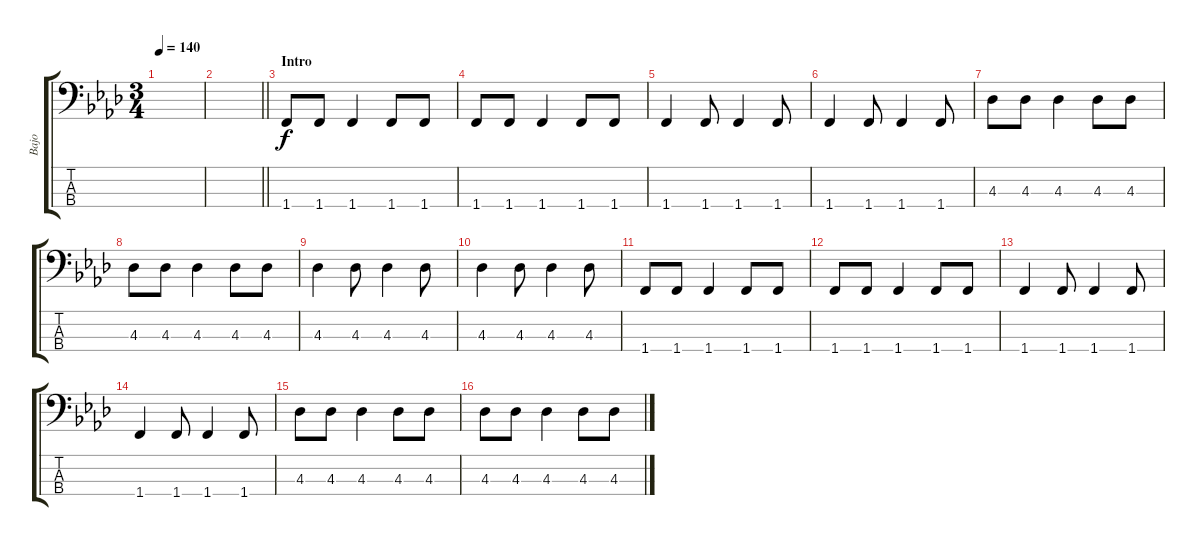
\track ("Bajo" "Bajo") {instrument electricbassfinger}
\staff {score tabs}
\tuning (G2 D2 A1 E1) {hide}
\ts (3 4)
\tempo 140
\clef f4
\ks fminor
|
\barLineRight lightlight
|
\section ("" "Intro")
1.4.8 1.4.8 1.4.4 1.4.8 1.4.8 |
1.4.8 1.4.8 1.4.4 1.4.8 1.4.8 |
1.4.4 1.4.8 1.4.4 1.4.8 |
1.4.4 1.4.8 1.4.4 1.4.8 |
4.3.8 4.3.8 4.3.4 4.3.8 4.3.8 |
4.3.8 4.3.8 4.3.4 4.3.8 4.3.8 |
4.3.4 4.3.8 4.3.4 4.3.8 |
4.3.4 4.3.8 4.3.4 4.3.8 |
1.4.8 1.4.8 1.4.4 1.4.8 1.4.8 |
1.4.8 1.4.8 1.4.4 1.4.8 1.4.8 |
1.4.4 1.4.8 1.4.4 1.4.8 |
1.4.4 1.4.8 1.4.4 1.4.8 |
4.3.8 4.3.8 4.3.4 4.3.8 4.3.8 |
4.3.8 4.3.8 4.3.4 4.3.8 4.3.8
